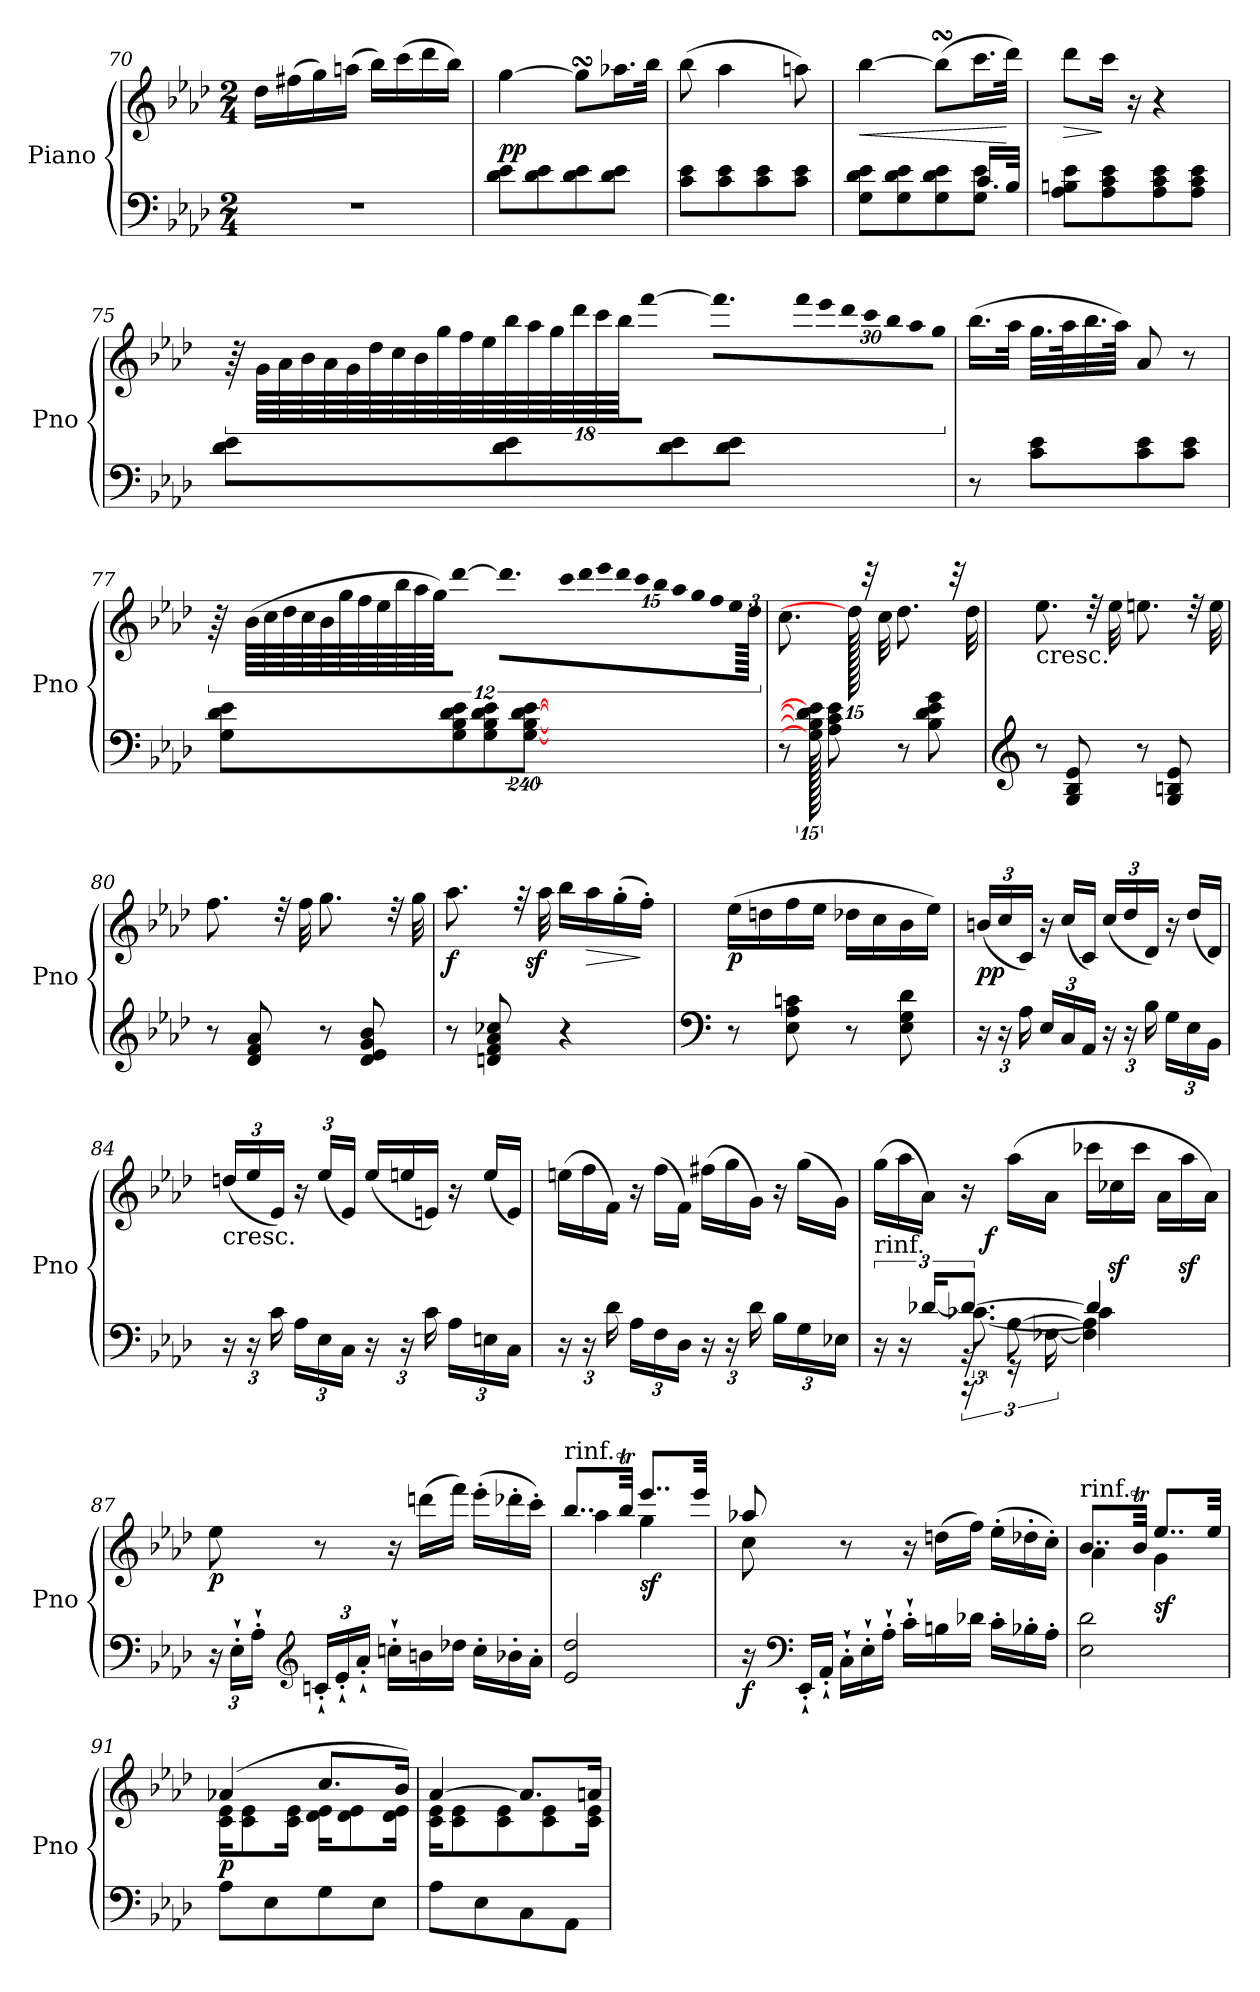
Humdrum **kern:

**kern	**kern	**dynam
*part1	*part1	*part1
*staff2	*staff1	*staff1/2
*I"Piano	*	*
*I'Pno	*	*
*clefF4	*clefG2	*
*k[b-e-a-d-]	*k[b-e-a-d-]	*
*A-:	*A-:	*
*M2/4	*M2/4	*
=70	=70	=70
2r	16dd-\LL	.
.	(>16ff#X\	.
.	16gg\)	.
.	(>16aan\JJ	.
.	16bb-\LL)	.
.	(>16ccc\	.
.	16ddd-\	.
.	16bb-\JJ)	.
!!LO:LB:g=z
=71	=71	=71
!	!	!LO:DY:a=2
8d-\ 8e-\L	[4gg\	pp
8d-\ 8e-\	.	.
8d-\ 8e-\	8ggsSsS\L]	.
8d-\ 8e-\J	16.aa-X\L	.
.	32bb-\JJk	.
=72	=72	=72
8c\ 8e-\L	(>8bb-\	.
8c\ 8e-\	4aa-\	.
8c\ 8e-\	.	.
8c\ 8e-\J	8aan\)	.
=73	=73	=73
*^	*	*
!	!	!	!LO:HP:b
8G\ 8d-\ 8e-\L	4.ryy	[4bb-\	<
8G\ 8d-\ 8e-\	.	.	.
8G\ 8d-\ 8e-\	.	(>8bb-sSSS\L]	.
8G\ 8e-\J	16.c/LL	16.ccc\L	.
.	32B-/JJk	32ddd-\JJk)	[
=74	=74	=74	=74
!	!	!	!LO:HP:b
*v	*v	*	*
8A-\ 8Bn\ 8e-\L	8ddd-\L	>
8A-\ 8c\ 8e-\	16ccc\Jk	]
.	16r	.
8A-\ 8c\ 8e-\	4r	.
8A-\ 8c\ 8e-\J	.	.
!!LO:LB:g=z
=75	=75	=75
8d-\ 8e-\L	96r	.
.	96g\LLLL	.
.	96a-\	.
.	96b-\	.
.	96a-\	.
.	96g\	.
.	96dd-\	.
.	96cc\	.
.	96b-\	.
.	96gg\	.
.	96ff\	.
.	96ee-\	.
*	*Xbrackettup	*
8d-\ 8e-\	96bb-\	.
.	96aa-\	.
.	96gg\	.
.	96ddd-\	.
.	96ccc\	.
.	96bb-\JJ	.
.	[16fff\JJ	.
8d-\ 8e-\	8.fff\L]	.
8d-\ 8e-\J	.	.
!	!LO:N:vis=64	!
.	1920%17fff\LLL	.
!	!LO:N:vis=64	!
.	1920%17eee-\	.
!	!LO:N:vis=64	!
.	1920%17ddd-\	.
!	!LO:N:vis=64	!
.	1920%17ccc\	.
!	!LO:N:vis=64	!
.	1920%17bb-\	.
!	!LO:N:vis=64	!
.	1920%17aa-\	.
!	!LO:N:vis=64	!
.	1920%17gg\JJJJ	.
.	1920ryy	.
=76	=76	=76
8r	(>16.bb-\LL	.
.	32aa-\JJk	.
8c\ 8e-\L	32.gg\LLL	.
.	64aa-\K	.
.	32.bb-\	.
.	64aa-\JJJk)	.
8c\ 8e-\	8a-/	.
8c\ 8e-\J	8r	.
!!LO:PB:g=z
=77	=77	=77
*	*brackettup	*
1920ryy	96r	.
8G\ 8d-\ 8e-\L	.	.
.	(>96b-\LLLL	.
.	96cc\	.
.	96dd-\	.
.	96cc\	.
.	96b-\	.
.	96gg\	.
.	96ff\	.
.	96ee-\	.
.	96bb-\	.
.	96aa-\	.
.	96gg\JJJ)	.
.	[8ddd-\J	.
8G\ 8B-\ 8d-\ 8e-\	.	.
.	8.ddd-\L]	.
8G\ 8B-\ 8d-\ 8e-\	.	.
[1920%239G\ [1920%239B-\ [1920%239d-\ [1920%239e-\J	.	.
*	*Xbrackettup	*
!	!LO:N:vis=32	!
.	1920%11ccc\LL	.
!	!LO:N:vis=32	!
.	1920%11ddd-\	.
!	!LO:N:vis=32	!
.	1920%11eee-\	.
!	!LO:N:vis=32	!
.	1920%11ddd-\	.
!	!LO:N:vis=32	!
.	1920%11ccc\	.
!	!LO:N:vis=32	!
.	1920%11bb-\	.
!	!LO:N:vis=32	!
.	1920%11aa-\	.
!	!LO:N:vis=32	!
.	1920%11gg\	.
!	!LO:N:vis=32	!
.	1920%11ff\	.
!	!LO:N:vis=32	!
.	1920%11ee-\	.
.	[192dd-\JJJ	.
=78	=78	=78
*	*^	*
8r	8.ryy	8.cc\	.
1920G\] 1920B-\] 1920d-\] 1920e-\]	.	.	.
8A-\ 8c\ 8e-\	.	.	.
.	1920dd-\]	32ryy	.
.	32r	.	.
.	.	32cc\	.
.	32ryy	.	.
.	.	8.dd-\	.
8r	8.ryy	.	.
8B-\ 8d-\ 8e-\ 8g\	.	.	.
.	.	32ryy	.
.	32r	.	.
.	.	32dd-\	.
.	32ryy	.	.
.	.	1920ryy	.
=79	=79	=79	=79
*clefG2	*	*	*
!	!LO:TX:b:t=cresc.	!	!
8r	8.ryy	8.ee-\	.
8G/ 8B-/ 8e-/	.	.	.
.	32rdd	32ryy	.
.	32ryy	32ee-\	.
8r	8.ryy	8.een\	.
8G/ 8Bn/ 8e-/	.	.	.
.	32rdd	32ryy	.
.	32ryy	32ee\	.
*	*v	*v	*
!!LO:LB:g=z
=80	=80	=80
8r	8.ff\	.
8d-/ 8f/ 8a-/	.	.
.	32rdd	.
.	32ff\	.
8r	8.gg\	.
8d-/ 8e-/ 8g/ 8b-/	.	.
.	32rdd	.
.	32gg\	.
=81	=81	=81
!	!	!LO:DY:b
*	*^	*
8r	8.aa-\	8ryy	f
8dn/ 8f/ 8a-/ 8cc-X/	.	16ryy	.
.	32rff	64ryy	.
!	!	!	!LO:DY:b
.	.	4ryy	sf
.	32aa-\	.	.
4r	16bb-\LL	.	.
!	!	!	!LO:HP:b
.	16aa-\	.	>
.	(>16gg'\	.	.
.	16ff'\JJ)	.	]
.	.	32.ryy	.
*	*v	*v	*
=82	=82	=82
*clefF4	*	*
*	*^	*
!	!	!	!LO:DY:b
*	*v	*v	*
8r	(>16ee-\LL	p
.	16ddn\	.
8E-\ 8A-\ 8cn\	16ff\	.
.	16ee-\JJ	.
8r	16dd-X\LL	.
.	16cc\	.
8E-\ 8G\ 8d-\	16b-\	.
.	16ee-\JJ)	.
=83	=83	=83
*Xbrackettup	*	*
!	!	!LO:DY:b
24r	(<24bn/LL	pp
24r	24cc/	.
24A-\	24c/JJ)	.
*	*Xtuplet	*
24E-/LL	24r	.
24C/	(<24cc/LL	.
24AA-/JJ	24c/JJ)	.
*	*tuplet	*
24r	(<24cc/LL	.
24r	24dd-/	.
24B-\	24d-/JJ)	.
*	*Xtuplet	*
24G\LL	24r	.
24E-\	(<24dd-/LL	.
24BB-\JJ	24d-/JJ)	.
!!LO:LB:g=z
=84	=84	=84
*	*tuplet	*
!	!LO:TX:b:t=cresc.	!
24r	(<24ddn/LL	.
24r	24ee-/	.
24c\	24e-/JJ)	.
24A-\LL	24r	.
24E-\	(<24ee-/LL	.
24C\JJ	24e-/JJ)	.
*	*Xtuplet	*
24r	(<24ee-/LL	.
24r	24een/	.
24c\	24en/JJ)	.
24A-\LL	24r	.
24En\	(<24ee/LL	.
24C\JJ	24e/JJ)	.
=85	=85	=85
24r	(>24een\LL	.
24r	24ff\	.
24d-\	24f\JJ)	.
24A-\LL	24r	.
24F\	(>24ff\LL	.
24D-\JJ	24f\JJ)	.
24r	(>24ff#X\LL	.
24r	24gg\	.
24d-\	24g\JJ)	.
24B-\LL	24r	.
24G\	(>24gg\LL	.
24E-X\JJ	24g\JJ)	.
=86	=86	=86
*brackettup	*	*
*^	*	*
*	*^	*	*
*	*	*^	*	*
!	!	!	!	!LO:TX:b:t=rinf.	!
24r	8ryy	8ryy	8ryy	(>24gg\LL	.
24r	.	.	.	24aa-\	.
[24d-X/KL	.	.	.	24a-\JJ)	.
*	*	*Xtuplet	*tuplet	*	*
12.d-/J_	[12.c-X\	24rBB	24rCC	24r	.
!	!	!	!	!	!LO:DY:b
.	.	[12A-\	24rGG	(>24aa-\LL	f
.	.	.	[24F-X\	24a-\JJ	.
4d-/]	4c-\]	4A-\]	4F-\]	24ccc-X\LL	.
.	.	.	.	24cc-Xz<\	.
.	.	.	.	24ccc-\JJ	.
.	.	.	.	24a-\LL	.
.	.	.	.	24aa-z<\	.
.	.	.	.	24a-\JJ)	.
*v	*v	*v	*v	*	*
!!LO:LB:g=z
=87	=87	=87
*Xbrackettup	*	*
!	!	!LO:DY:b
24r	8ee-\	p
24E-'`\LL	.	.
24A-'`\JJ	.	.
*clefG2	*	*
24cn'`/LL	8r	.
24e-'`/	.	.
24a-'`/JJ	.	.
*Xtuplet	*	*
24ccn'`\LL	24r	.
24bn\	(>24dddn\LL	.
24dd-X\JJ	24fff\JJ)	.
24cc'\LL	(>24eee-'\LL	.
24b-X'\	24ddd-X'\	.
24a-'\JJ	24ccc'\JJ)	.
=88	=88	=88
*	*^	*
!	!LO:TX:a:t=rinf.	!	!
2e-/ 2dd-/	8..bb-/L	4aa-\	.
.	32bb-T/Jkk	.	.
!	!	!	!LO:DY:b
.	8..eee-/L	4gg\	sf
.	32eee-/Jkk	.	.
=89	=89	=89	=89
!	!	!	!LO:DY:b=2
24r	8aa-X/	8cc\	f
*clefF4	*	*	*
24EE-'`/LL	.	.	.
24AA-'`/JJ	.	.	.
24C'`\LL	8r	4.ryy	.
24E-'`\	.	.	.
24A-'`\JJ	.	.	.
24c'`\LL	24r	.	.
24Bn\	(<24ddn\LL	.	.
24d-X\JJ	24ff\JJ)	.	.
24c'\LL	(<24ee-'\LL	.	.
24B-X'\	24dd-X'\	.	.
24A-'\JJ	24cc'\JJ)	.	.
!!LO:LB:g=z	!!
=90	=90	=90	=90
!	!LO:TX:a:t=rinf.	!	!
2E-\ 2d-\	8..b-/L	4a-\	.
.	32b-T/Jkk	.	.
!	!	!	!LO:DY:b
.	8..ee-/L	4g\	sf
.	32ee-/Jkk	.	.
=91	=91	=91	=91
!	!	!	!LO:DY:a=2
8A-\L	(>4a-X/	16c\ 16e-\KL	p
.	.	8c\ 8e-\	.
8E-\	.	.	.
.	.	16c\ 16e-\Jk	.
8G\	8.cc/L	16d-\ 16e-\KL	.
.	.	8d-\ 8e-\	.
8E-\J	.	.	.
.	16b-/Jk)	16d-\ 16e-\Jk	.
=92	=92	=92	=92
8A-\L	[4a-/	16c\ 16e-\KL	.
.	.	8c\ 8e-\	.
8E-\	.	.	.
.	.	8c\ 8e-\	.
8C\	8.a-/L]	.	.
.	.	8c\ 8e-\	.
8AA-\J	.	.	.
.	16an/Jk	16c\ 16e-\Jk	.
*	*v	*v	*
=	=	=
*-	*-	*-
